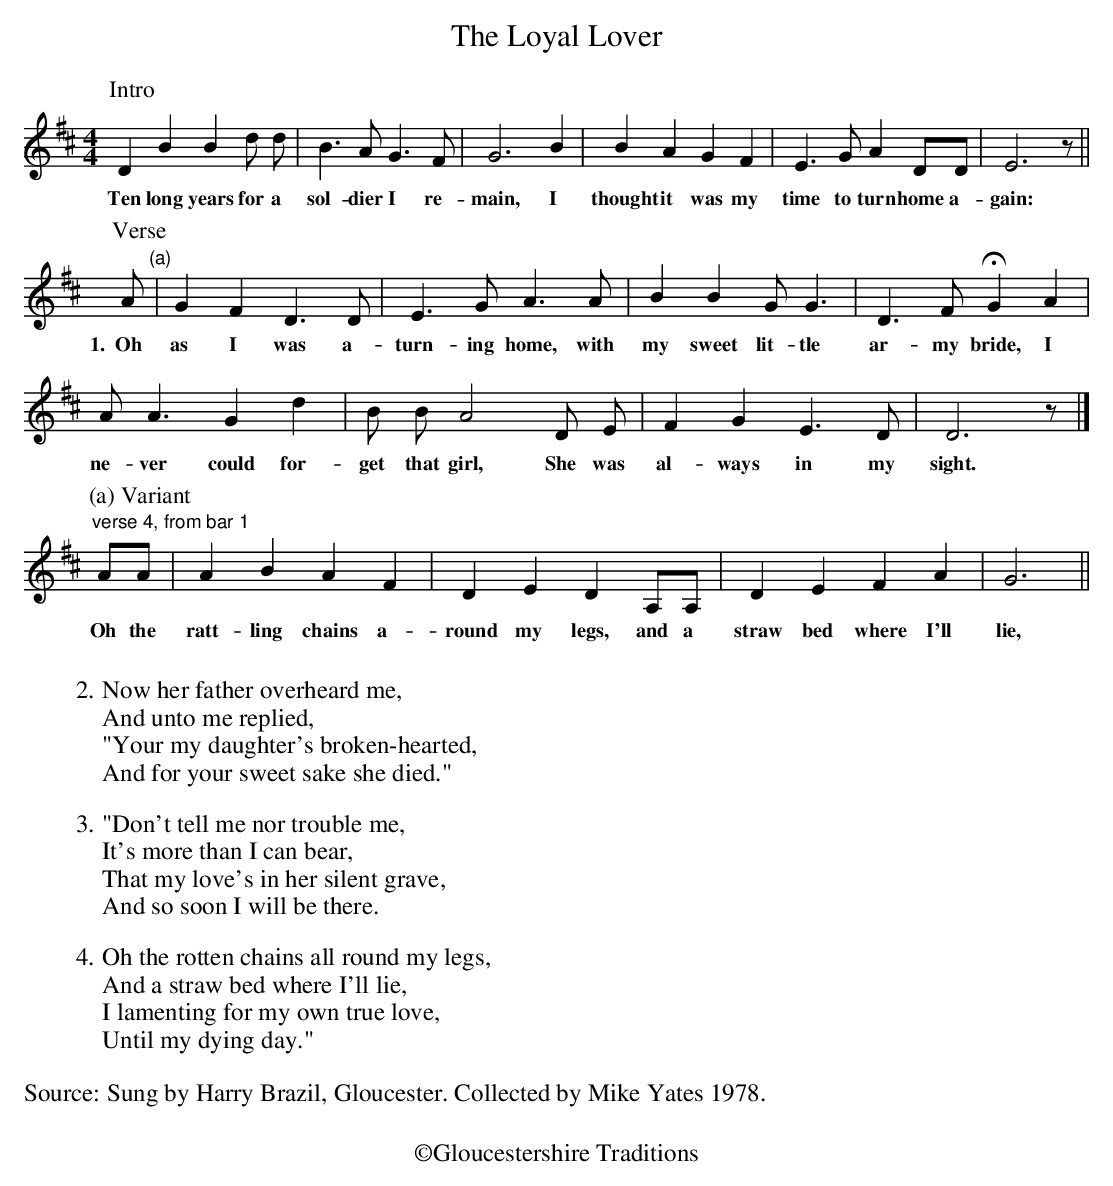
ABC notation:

X:1
T:Loyal Lover, The
M:4/4
L:1/4
K:Dmaj
P:Intro
DBBd/2 d/2 | B>AG>F | G3B | BAGF | E>GAD/2D/2 | E3 z/2||
w:Ten long years for a sol-dier I re-main, I thought it was my time to turn home a-gain:
P:Verse
A/2 "^(a)"|G FD>D | E>GA>A | BBG<G | D>F HG A |
w:1.~~Oh as I was a-turn-ing home, with my sweet lit-tle ar-my bride, I
A<AGd | B/2 B/2A2 D/2 E/2 | FGE>D | D3 z/2|]
w:ne-ver could for-get that girl, She was al-ways in my sight.
P:(a) Variant
"^verse 4, from bar 1"A/2A/2|ABAF|DEDA,/2A,/2 | DEFA | G3||
w:Oh the ratt-ling chains a-round my legs, and a straw bed where I'll lie,
W:
W:2. Now her father overheard me,
W:And unto me replied,
W:"Your my daughter's broken-hearted,
W:And for your sweet sake she died."
%%vskip 15
W:3. "Don't tell me nor trouble me,
W:It's more than I can bear,
W:That my love's in her silent grave,
W:And so soon I will be there.
%%vskip 15
W:4.Oh the rotten chains all round my legs,
W:And a straw bed where I'll lie,
W:I lamenting for my own true love,
W:Until my dying day."
